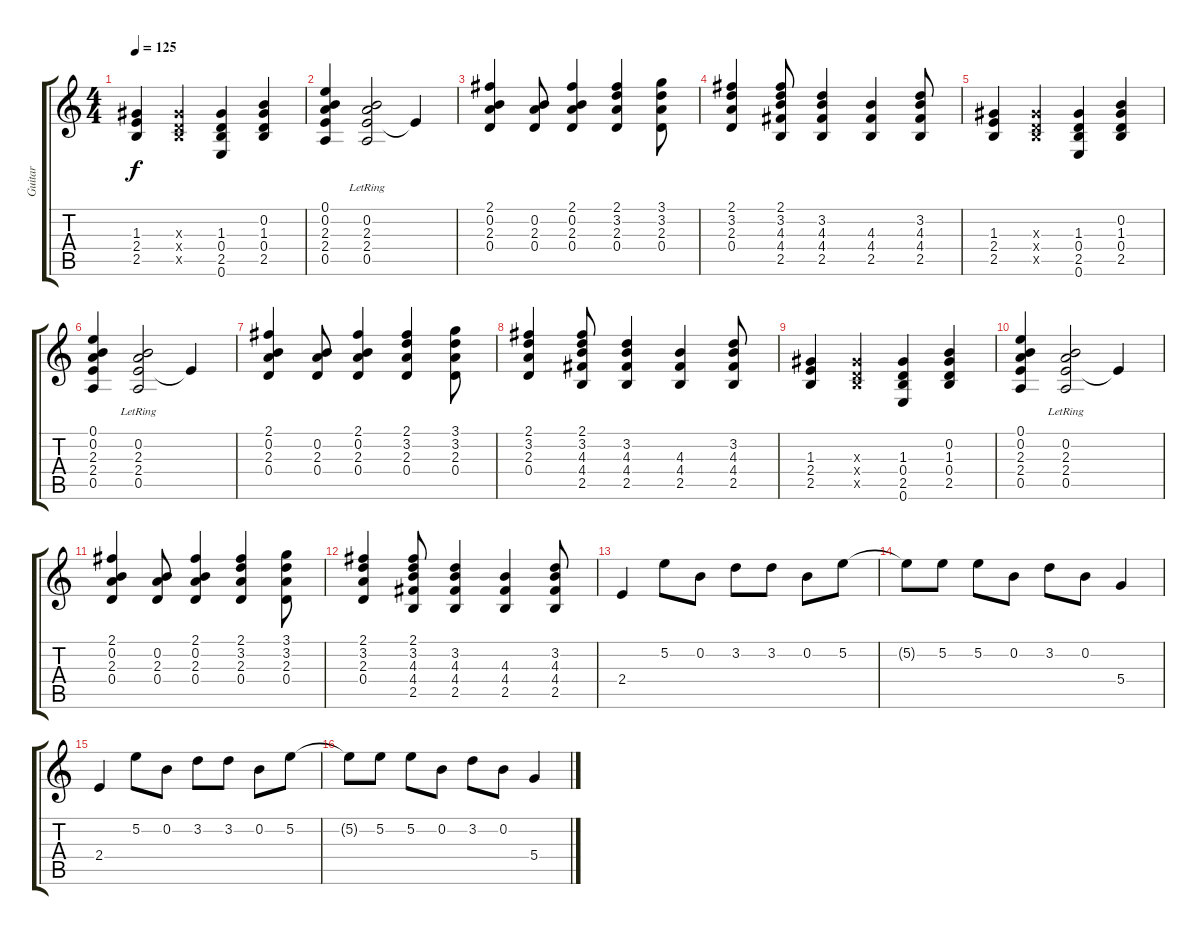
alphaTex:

\track ("Guitar" "Guitar") {instrument electricguitarclean}
\staff {score tabs}
\tuning (E4 B3 G3 D3 A2 E2) {hide}
\ts (4 4)
\tempo 125
\clef g2
\ks c
(1.3 2.4 2.5).4{dy f} (1.3{x} 0.4{x} 2.5{x}).4 (1.3 0.4 2.5 0.6).4 (0.2 1.3 0.4 2.5).4 |
(0.1 0.2 2.3 2.4 0.5).4 (0.2{lr} 2.3{lr} 2.4{lr} 0.5{lr}).2 2.4{t}.4 |
(2.1 0.2 2.3 0.4).4 (0.2 2.3 0.4).8 (2.1 0.2 2.3 0.4).4 (2.1 3.2 2.3 0.4).4 (3.1 3.2 2.3 0.4).8 |
(2.1 3.2 2.3 0.4).4 (2.1 3.2 4.3 4.4 2.5).8 (3.2 4.3 4.4 2.5).4 (4.3 4.4 2.5).4 (3.2 4.3 4.4 2.5).8 |
(1.3 2.4 2.5).4 (1.3{x} 0.4{x} 2.5{x}).4 (1.3 0.4 2.5 0.6).4 (0.2 1.3 0.4 2.5).4 |
(0.1 0.2 2.3 2.4 0.5).4 (0.2{lr} 2.3{lr} 2.4{lr} 0.5{lr}).2 2.4{t}.4 |
(2.1 0.2 2.3 0.4).4 (0.2 2.3 0.4).8 (2.1 0.2 2.3 0.4).4 (2.1 3.2 2.3 0.4).4 (3.1 3.2 2.3 0.4).8 |
(2.1 3.2 2.3 0.4).4 (2.1 3.2 4.3 4.4 2.5).8 (3.2 4.3 4.4 2.5).4 (4.3 4.4 2.5).4 (3.2 4.3 4.4 2.5).8 |
(1.3 2.4 2.5).4 (1.3{x} 0.4{x} 2.5{x}).4 (1.3 0.4 2.5 0.6).4 (0.2 1.3 0.4 2.5).4 |
(0.1 0.2 2.3 2.4 0.5).4 (0.2{lr} 2.3{lr} 2.4{lr} 0.5{lr}).2 2.4{t}.4 |
(2.1 0.2 2.3 0.4).4 (0.2 2.3 0.4).8 (2.1 0.2 2.3 0.4).4 (2.1 3.2 2.3 0.4).4 (3.1 3.2 2.3 0.4).8 |
(2.1 3.2 2.3 0.4).4 (2.1 3.2 4.3 4.4 2.5).8 (3.2 4.3 4.4 2.5).4 (4.3 4.4 2.5).4 (3.2 4.3 4.4 2.5).8 |
2.4.4 5.2.8 0.2.8 3.2.8 3.2.8 0.2.8 5.2.8 |
5.2{t}.8 5.2.8 5.2.8 0.2.8 3.2.8 0.2.8 5.4.4 |
2.4.4 5.2.8 0.2.8 3.2.8 3.2.8 0.2.8 5.2.8 |
5.2{t}.8 5.2.8 5.2.8 0.2.8 3.2.8 0.2.8 5.4.4
